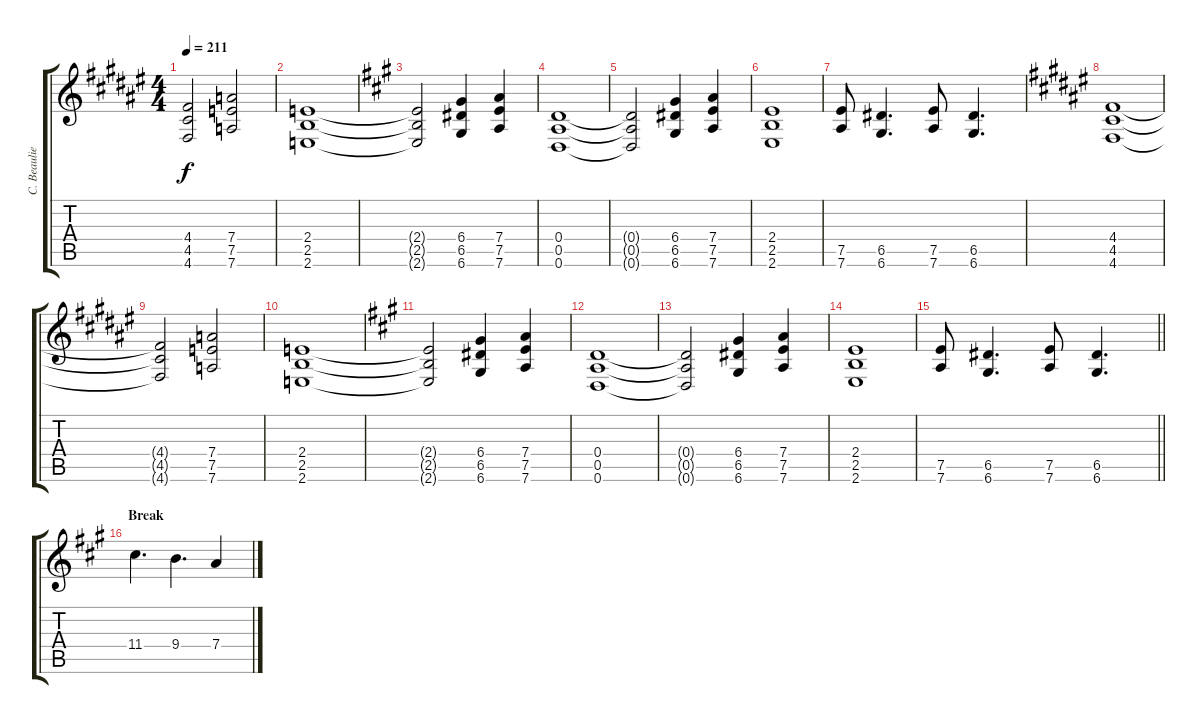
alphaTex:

\track ("C. Beaulieu" "C. Beaulie") {instrument overdrivenguitar}
\staff {score tabs}
\tuning (E4 B3 G3 D3 A2 D2) {hide}
\ts (4 4)
\tempo 211
\clef g2
\ks d#minor
(4.4{t} 4.5{t} 4.6{t}).2{dy f} (7.4 7.5 7.6).2 |
(2.4 2.5 2.6).1 |
\ks f#minor
(2.4{t} 2.5{t} 2.6{t}).2 (6.4 6.5 6.6).4 (7.4 7.5 7.6).4 |
(0.4 0.5 0.6).1 |
(0.4{t} 0.5{t} 0.6{t}).2 (6.4 6.5 6.6).4 (7.4 7.5 7.6).4 |
(2.4 2.5 2.6).1 |
(7.5 7.6).8 (6.5 6.6).4{d} (7.5 7.6).8 (6.5 6.6).4{d} |
\ks d#minor
(4.4 4.5 4.6).1 |
(4.4{t} 4.5{t} 4.6{t}).2 (7.4 7.5 7.6).2 |
(2.4 2.5 2.6).1 |
\ks f#minor
(2.4{t} 2.5{t} 2.6{t}).2 (6.4 6.5 6.6).4 (7.4 7.5 7.6).4 |
(0.4 0.5 0.6).1 |
(0.4{t} 0.5{t} 0.6{t}).2 (6.4 6.5 6.6).4 (7.4 7.5 7.6).4 |
(2.4 2.5 2.6).1 |
\barLineRight lightlight
(7.5 7.6).8 (6.5 6.6).4{d} (7.5 7.6).8 (6.5 6.6).4{d} |
\section ("" "Break")
11.4.4{d volume 13 balance 15 instrument distortionguitar} 9.4.4{d} 7.4.4
